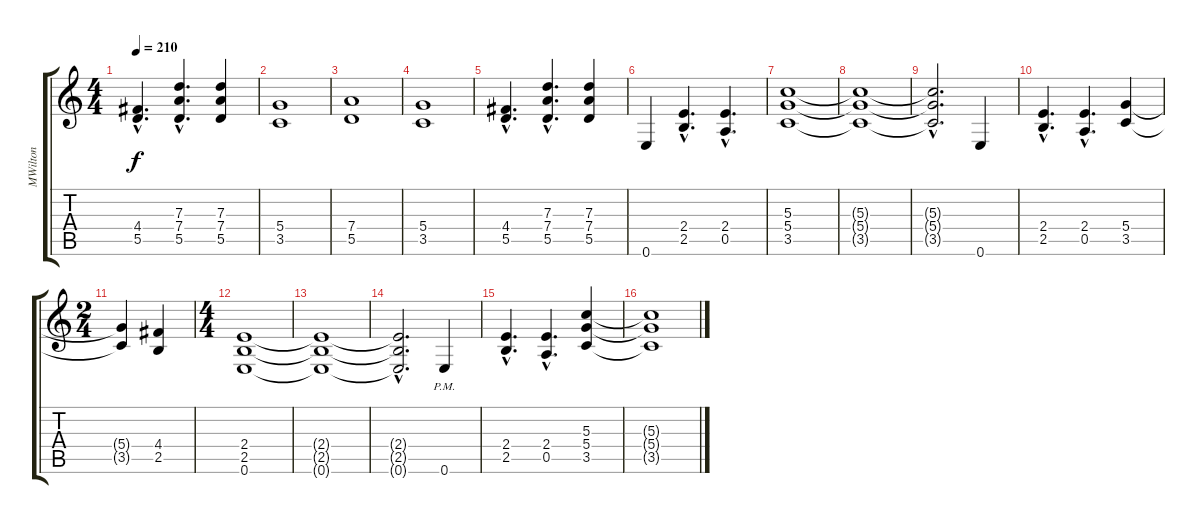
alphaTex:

\track ("MWilton" "MWilton") {instrument distortionguitar}
\staff {score tabs}
\tuning (E4 B3 G3 D3 A2 E2) {hide}
\ts (4 4)
\tempo 210
\clef g2
\ks c
(4.4{hac} 5.5{hac}).4{d dy f} (7.3{hac} 7.4{hac} 5.5{hac}).4{d} (7.3 7.4 5.5).4 |
(5.4 3.5).1 |
(7.4 5.5).1 |
(5.4 3.5).1 |
(4.4{hac} 5.5{hac}).4{d} (7.3{hac} 7.4{hac} 5.5{hac}).4{d} (7.3 7.4 5.5).4 |
0.6.4 (2.4{hac} 2.5{hac}).4{d} (2.4{hac} 0.5{hac}).4{d} |
(5.3 5.4 3.5).1 |
(5.3{t} 5.4{t} 3.5{t}).1 |
(5.3{hac t} 5.4{hac t} 3.5{hac t}).2{d} 0.6.4 |
(2.4{hac} 2.5{hac}).4{d} (2.4{hac} 0.5{hac}).4{d} (5.4 3.5).4 |
\ts (2 4)
(5.4{t} 3.5{t}).4 (4.4 2.5).4 |
\ts (4 4)
(2.4 2.5 0.6).1 |
(2.4{t} 2.5{t} 0.6{t}).1 |
(2.4{hac t} 2.5{hac t} 0.6{hac t}).2{d} 0.6{pm}.4 |
(2.4{hac} 2.5{hac}).4{d} (2.4{hac} 0.5{hac}).4{d} (5.3 5.4 3.5).4 |
(5.3{t} 5.4{t} 3.5{t}).1
